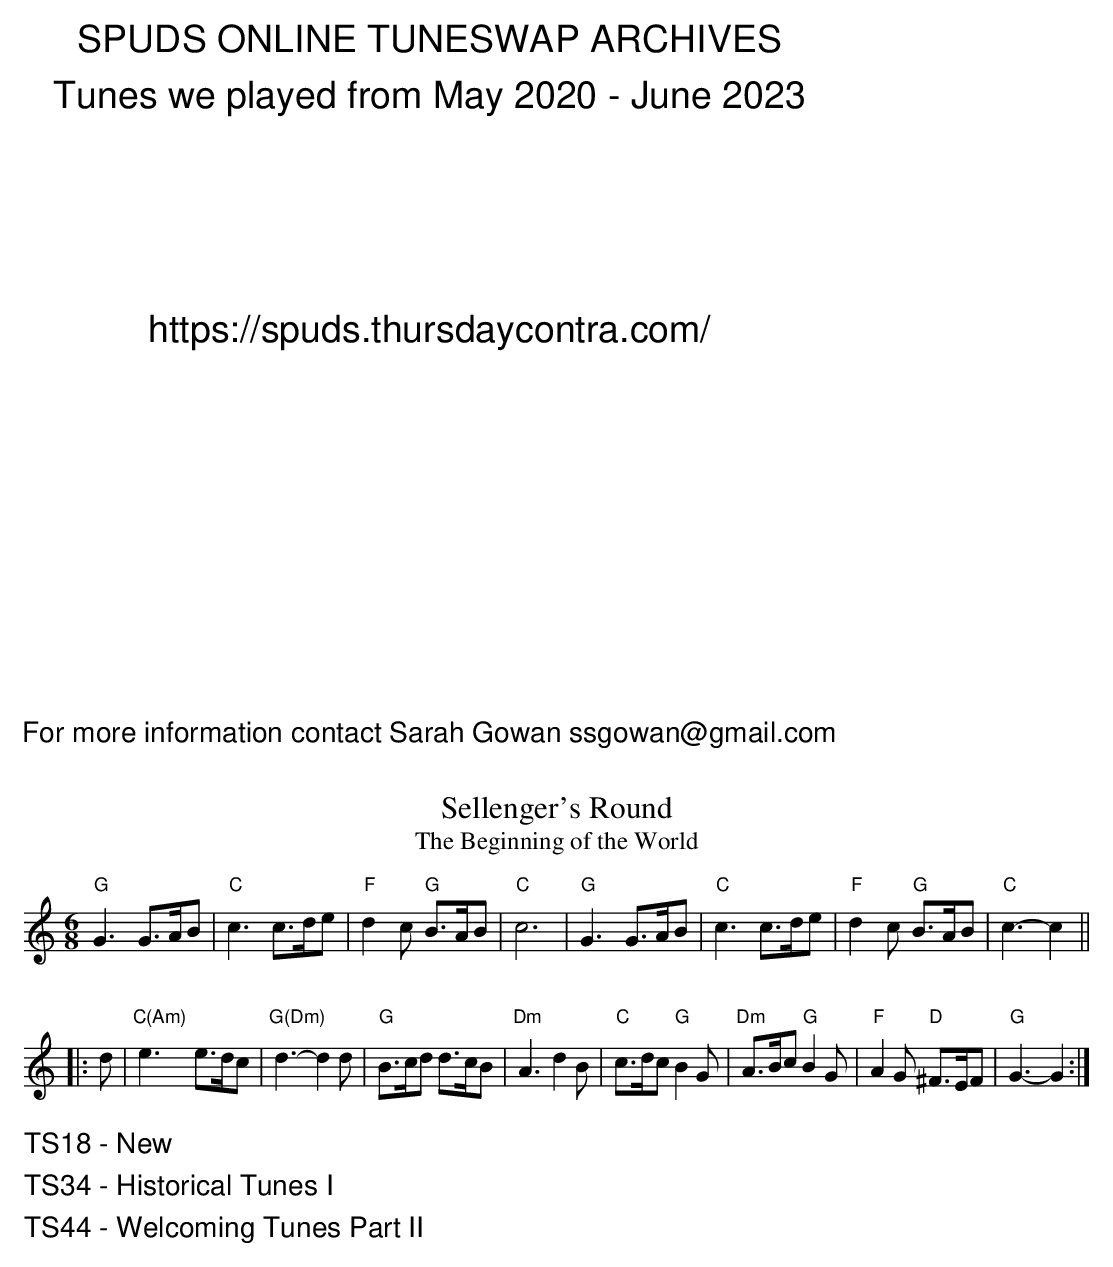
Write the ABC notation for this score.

X:1
T:Sellenger's Round
T:The Beginning of the World
M:6/8
L:1/8
K:C
"G"G3 G3/A/B | "C"c3 c3/d/e | "F"d2 c "G"B3/A/B | "C"c6 |\
"G"G3 G3/A/B |"C"c3 c3/d/e | "F"d2 c "G"B3/A/B | "C"c3-c2||
|: d | "C(Am)"e3 "^"e3/d/c|"G(Dm)"d3-d2 d|"G"B3/c/d d3/c/B|"Dm"A3 d2 B|\
"C"c3/d/c "G"B2 G | "Dm"A3/B/c "G"B2 G|"F"A2 G "D"^F3/E/F | "G"G3-G2 :|
